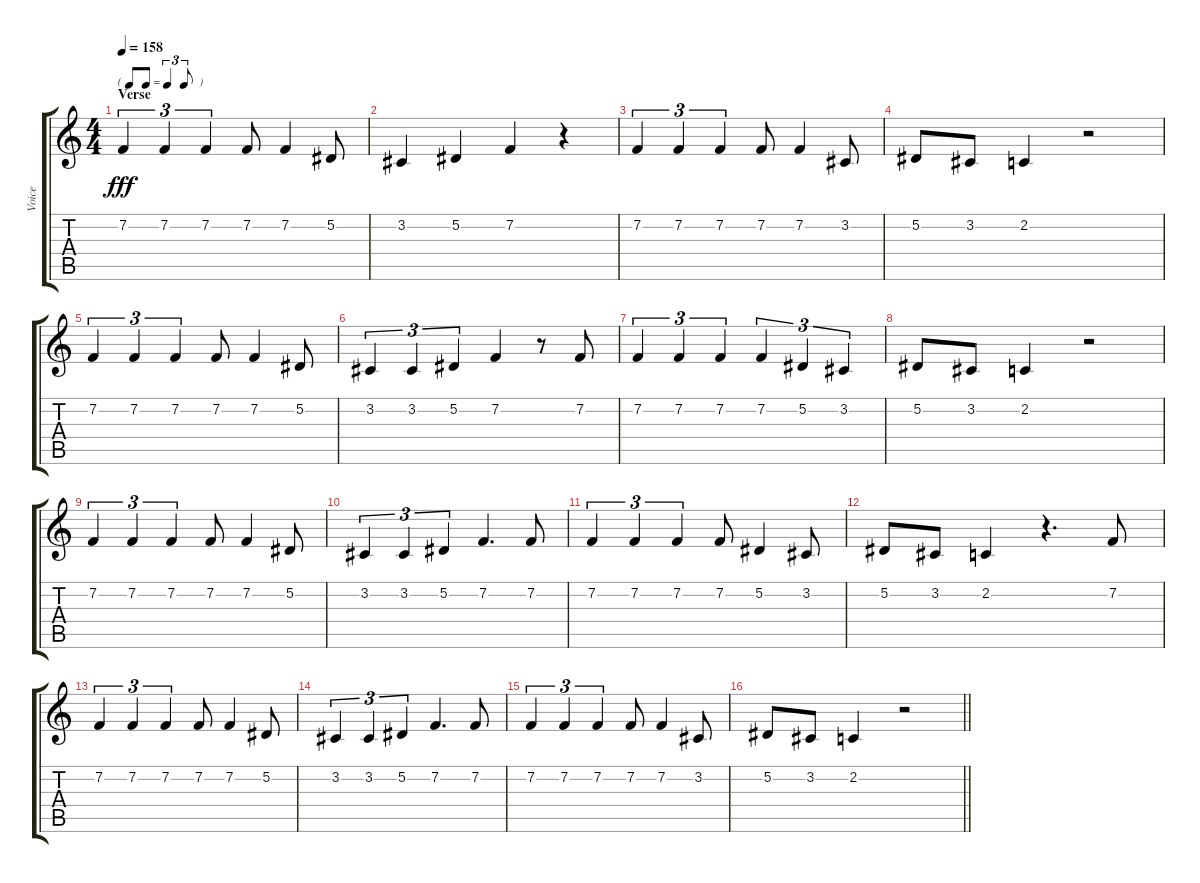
\track ("Voice" "Voice") {instrument lead6voice}
\staff {score tabs}
\tuning (Eb4 Bb3 Gb3 Db3 Ab2 Eb2) {hide}
\ts (4 4)
\tf triplet8th
\section ("" "Verse")
\tempo 158
\clef g2
\ks c
7.2.4{tu (3 2) dy fff} 7.2.4{tu (3 2)} 7.2.4{tu (3 2)} 7.2.8 7.2.4 5.2.8 |
3.2.4 5.2.4 7.2.4 r.4 |
7.2.4{tu (3 2)} 7.2.4{tu (3 2)} 7.2.4{tu (3 2)} 7.2.8 7.2.4 3.2.8 |
5.2.8 3.2.8 2.2.4 r.2 |
7.2.4{tu (3 2)} 7.2.4{tu (3 2)} 7.2.4{tu (3 2)} 7.2.8 7.2.4 5.2.8 |
3.2.4{tu (3 2)} 3.2.4{tu (3 2)} 5.2.4{tu (3 2)} 7.2.4 r.8 7.2.8 |
7.2.4{tu (3 2)} 7.2.4{tu (3 2)} 7.2.4{tu (3 2)} 7.2.4{tu (3 2)} 5.2.4{tu (3 2)} 3.2.4{tu (3 2)} |
5.2.8 3.2.8 2.2.4 r.2 |
7.2.4{tu (3 2)} 7.2.4{tu (3 2)} 7.2.4{tu (3 2)} 7.2.8 7.2.4 5.2.8 |
3.2.4{tu (3 2)} 3.2.4{tu (3 2)} 5.2.4{tu (3 2)} 7.2.4{d} 7.2.8 |
7.2.4{tu (3 2)} 7.2.4{tu (3 2)} 7.2.4{tu (3 2)} 7.2.8 5.2.4 3.2.8 |
5.2.8 3.2.8 2.2.4 r.4{d} 7.2.8 |
7.2.4{tu (3 2)} 7.2.4{tu (3 2)} 7.2.4{tu (3 2)} 7.2.8 7.2.4 5.2.8 |
3.2.4{tu (3 2)} 3.2.4{tu (3 2)} 5.2.4{tu (3 2)} 7.2.4{d} 7.2.8 |
7.2.4{tu (3 2)} 7.2.4{tu (3 2)} 7.2.4{tu (3 2)} 7.2.8 7.2.4 3.2.8 |
\barLineRight lightlight
5.2.8 3.2.8 2.2.4 r.2
